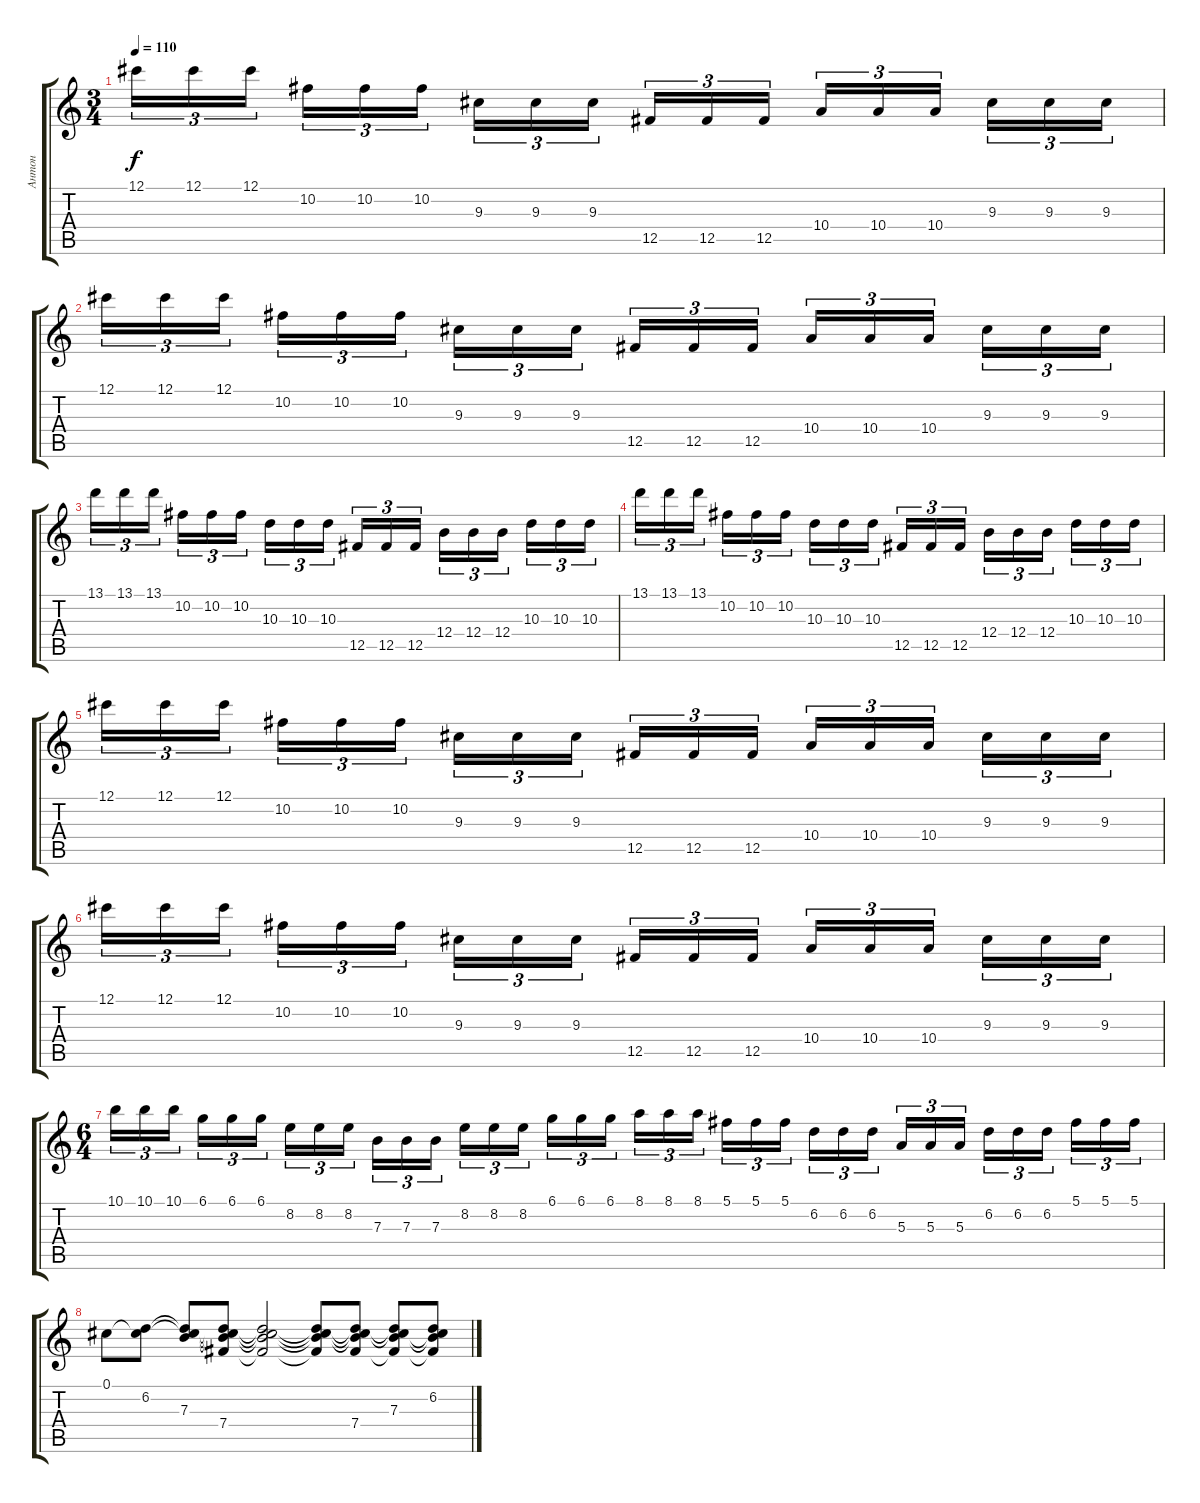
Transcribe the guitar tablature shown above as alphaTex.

\track ("Антон" "Антон") {instrument distortionguitar}
\staff {score tabs}
\tuning (Db4 Ab3 E3 B2 Gb2 B1) {hide}
\ts (3 4)
\tempo 110
\clef g2
\ks c
12.1.16{tu (3 2) dy f} 12.1.16{tu (3 2)} 12.1.16{tu (3 2) beam splitsecondary} 10.2.16{tu (3 2)} 10.2.16{tu (3 2)} 10.2.16{tu (3 2)} 9.3.16{tu (3 2)} 9.3.16{tu (3 2)} 9.3.16{tu (3 2) beam splitsecondary} 12.5.16{tu (3 2)} 12.5.16{tu (3 2)} 12.5.16{tu (3 2)} 10.4.16{tu (3 2)} 10.4.16{tu (3 2)} 10.4.16{tu (3 2) beam splitsecondary} 9.3.16{tu (3 2)} 9.3.16{tu (3 2)} 9.3.16{tu (3 2)} |
12.1.16{tu (3 2)} 12.1.16{tu (3 2)} 12.1.16{tu (3 2) beam splitsecondary} 10.2.16{tu (3 2)} 10.2.16{tu (3 2)} 10.2.16{tu (3 2)} 9.3.16{tu (3 2)} 9.3.16{tu (3 2)} 9.3.16{tu (3 2) beam splitsecondary} 12.5.16{tu (3 2)} 12.5.16{tu (3 2)} 12.5.16{tu (3 2)} 10.4.16{tu (3 2)} 10.4.16{tu (3 2)} 10.4.16{tu (3 2) beam splitsecondary} 9.3.16{tu (3 2)} 9.3.16{tu (3 2)} 9.3.16{tu (3 2)} |
13.1.16{tu (3 2) balance 0} 13.1.16{tu (3 2)} 13.1.16{tu (3 2) beam splitsecondary} 10.2.16{tu (3 2)} 10.2.16{tu (3 2)} 10.2.16{tu (3 2)} 10.3.16{tu (3 2)} 10.3.16{tu (3 2)} 10.3.16{tu (3 2) beam splitsecondary} 12.5.16{tu (3 2)} 12.5.16{tu (3 2)} 12.5.16{tu (3 2)} 12.4.16{tu (3 2)} 12.4.16{tu (3 2)} 12.4.16{tu (3 2) beam splitsecondary} 10.3.16{tu (3 2)} 10.3.16{tu (3 2)} 10.3.16{tu (3 2)} |
13.1.16{tu (3 2)} 13.1.16{tu (3 2)} 13.1.16{tu (3 2) beam splitsecondary} 10.2.16{tu (3 2)} 10.2.16{tu (3 2)} 10.2.16{tu (3 2)} 10.3.16{tu (3 2)} 10.3.16{tu (3 2)} 10.3.16{tu (3 2) beam splitsecondary} 12.5.16{tu (3 2)} 12.5.16{tu (3 2)} 12.5.16{tu (3 2)} 12.4.16{tu (3 2)} 12.4.16{tu (3 2)} 12.4.16{tu (3 2) beam splitsecondary} 10.3.16{tu (3 2)} 10.3.16{tu (3 2)} 10.3.16{tu (3 2)} |
12.1.16{tu (3 2)} 12.1.16{tu (3 2)} 12.1.16{tu (3 2) beam splitsecondary} 10.2.16{tu (3 2)} 10.2.16{tu (3 2)} 10.2.16{tu (3 2)} 9.3.16{tu (3 2)} 9.3.16{tu (3 2)} 9.3.16{tu (3 2) beam splitsecondary} 12.5.16{tu (3 2)} 12.5.16{tu (3 2)} 12.5.16{tu (3 2)} 10.4.16{tu (3 2)} 10.4.16{tu (3 2)} 10.4.16{tu (3 2) beam splitsecondary} 9.3.16{tu (3 2)} 9.3.16{tu (3 2)} 9.3.16{tu (3 2)} |
12.1.16{tu (3 2)} 12.1.16{tu (3 2)} 12.1.16{tu (3 2) beam splitsecondary} 10.2.16{tu (3 2)} 10.2.16{tu (3 2)} 10.2.16{tu (3 2)} 9.3.16{tu (3 2)} 9.3.16{tu (3 2)} 9.3.16{tu (3 2) beam splitsecondary} 12.5.16{tu (3 2)} 12.5.16{tu (3 2)} 12.5.16{tu (3 2)} 10.4.16{tu (3 2)} 10.4.16{tu (3 2)} 10.4.16{tu (3 2) beam splitsecondary} 9.3.16{tu (3 2)} 9.3.16{tu (3 2)} 9.3.16{tu (3 2)} |
\ts (6 4)
10.1.16{tu (3 2)} 10.1.16{tu (3 2)} 10.1.16{tu (3 2) beam splitsecondary} 6.1.16{tu (3 2)} 6.1.16{tu (3 2)} 6.1.16{tu (3 2) beam splitsecondary} 8.2.16{tu (3 2)} 8.2.16{tu (3 2)} 8.2.16{tu (3 2) beam splitsecondary} 7.3.16{tu (3 2)} 7.3.16{tu (3 2)} 7.3.16{tu (3 2) beam splitsecondary} 8.2.16{tu (3 2)} 8.2.16{tu (3 2)} 8.2.16{tu (3 2) beam splitsecondary} 6.1.16{tu (3 2)} 6.1.16{tu (3 2)} 6.1.16{tu (3 2)} 8.1.16{tu (3 2)} 8.1.16{tu (3 2)} 8.1.16{tu (3 2) beam splitsecondary} 5.1.16{tu (3 2)} 5.1.16{tu (3 2)} 5.1.16{tu (3 2) beam splitsecondary} 6.2.16{tu (3 2)} 6.2.16{tu (3 2)} 6.2.16{tu (3 2) beam splitsecondary} 5.3.16{tu (3 2)} 5.3.16{tu (3 2)} 5.3.16{tu (3 2) beam splitsecondary} 6.2.16{tu (3 2)} 6.2.16{tu (3 2)} 6.2.16{tu (3 2) beam splitsecondary} 5.1.16{tu (3 2)} 5.1.16{tu (3 2)} 5.1.16{tu (3 2)} |
0.1.8{volume 11} (0.1{t} 6.2).8 (0.1{t} 6.2{t} 7.3).8 (0.1{t} 6.2{t} 7.3{t} 7.4).8 (0.1{t} 6.2{t} 7.3{t} 7.4{t}).2 (0.1{t} 6.2{t} 7.3{t} 7.4{t}).8 (0.1{t} 6.2{t} 7.3{t} 7.4).8 (0.1{t} 6.2{t} 7.3 7.4{t}).8 (0.1{t} 6.2 7.3{t} 7.4{t}).8
